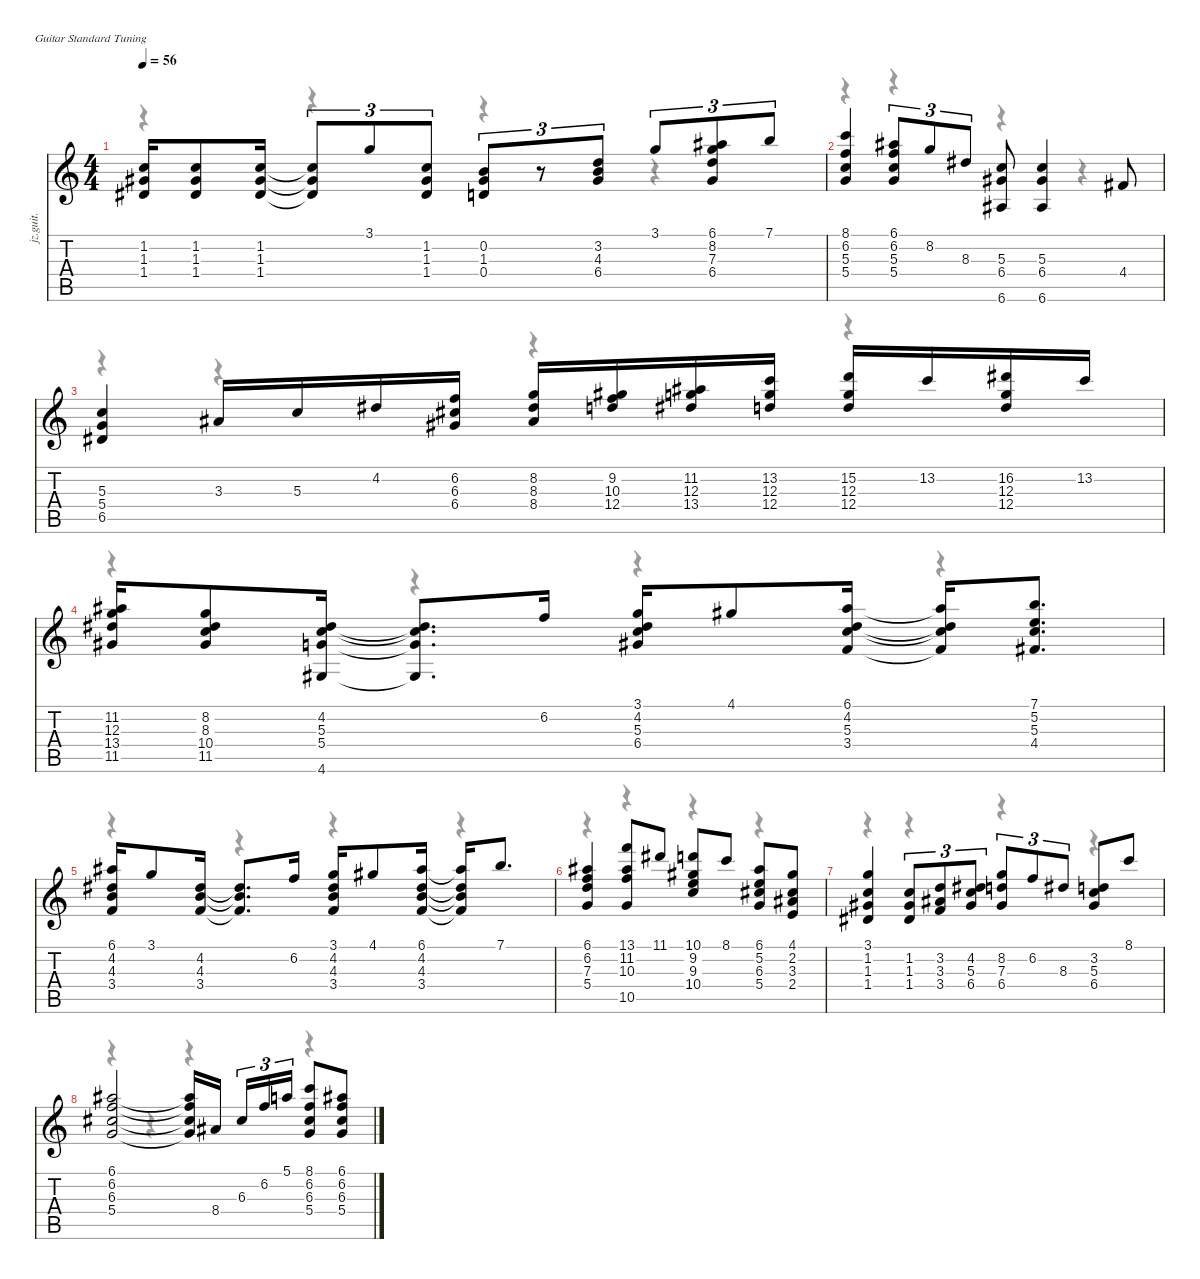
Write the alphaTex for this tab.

\defaultSystemsLayout 4
\hideDynamics
\bracketExtendMode nobrackets
\otherSystemsTrackNameOrientation horizontal
\track ("Spoor 1" "jz.guit.") {instrument electricguitarjazz}
\staff {score tabs}
\tuning (E4 B3 G3 D3 A2 E2)
\voice
\ts (4 4)
\tempo 56
\clef g2
\ks c
(1.2 1.3{acc #} 1.4{acc #}).16{dy f beam Up} (1.2 1.3{acc #} 1.4{acc #}).8{beam Up} (1.2 1.3{acc #} 1.4{acc #}).16{beam Up} (1.2{t} 1.3{t acc #} 1.4{t acc #}).8{tu (3 2) beam Up} 3.1.8{tu (3 2) beam Up} (1.2 1.3{acc #} 1.4{acc #}).8{tu (3 2) beam Up} (0.2 1.3{acc #} 0.4).8{tu (3 2) beam Up} r.8{tu (3 2) beam Up} (3.2 4.3 6.4{acc #}).8{tu (3 2) beam Up} 3.1.8{tu (3 2) beam Up} (6.1{acc #} 8.2 7.3 6.4{acc #}).8{tu (3 2) beam Up} 7.1.8{tu (3 2) beam Up} |
(8.1 6.2 5.3 5.4).4{beam Up} (6.1{acc #} 6.2 5.3 5.4).8{tu (3 2) beam Up} 8.2.8{tu (3 2) beam Up} 8.3{acc #}.8{tu (3 2) beam Up} (5.3 6.4{acc #} 6.6{acc #}).8{beam Up} (5.3 6.4{acc #} 6.6{acc #}).4{beam Up} 4.4{acc #}.8{beam Up} |
(5.3 5.4 6.5{acc #}).4{beam Up} 3.3{acc #}.16{beam Up} 5.3.16{beam Up} 4.2{acc #}.16{beam Up} (6.2 6.3{acc #} 6.4{acc #}).16{beam Up} (8.2 8.3{acc #} 8.4{acc #}).16{beam Up} (9.2{acc #} 10.3 12.4).16{beam Up} (11.2{acc #} 12.3 13.4{acc #}).16{beam Up} (13.2 12.3 12.4).16{beam Up} (15.2 12.3 12.4).16{beam Up} 13.2.16{beam Up} (16.2{acc #} 12.3 12.4).16{beam Up} 13.2.16{beam Up} |
(11.2{acc #} 12.3 13.4{acc #} 11.5{acc #}).16{beam Up} (8.2 8.3{acc #} 10.4 11.5{acc #}).8{beam Up} (4.2{acc #} 5.3 5.4 4.6{acc #}).16{beam Up} (4.2{t acc #} 5.3{t} 5.4{t} 4.6{t acc #}).8{d beam Up} 6.2.16{beam Up} (3.1 4.2{acc #} 5.3 6.4{acc #}).16{beam Up} 4.1{acc #}.8{beam Up} (6.1{acc #} 4.2{acc #} 5.3 3.4).16{beam Up} (6.1{t acc #} 4.2{t acc #} 5.3{t} 3.4{t}).16{beam Up} (7.1 5.2 5.3 4.4{acc #}).8{d beam Up} |
(6.1{acc #} 4.2{acc #} 4.3 3.4).16{beam Up} 3.1.8{beam Up} (4.2{acc #} 4.3 3.4).16{beam Up} (4.2{t acc #} 4.3{t} 3.4{t}).8{d beam Up} 6.2.16{beam Up} (3.1 4.2{acc #} 4.3 3.4).16{beam Up} 4.1{acc #}.8{beam Up} (6.1{acc #} 4.2{acc #} 4.3 3.4).16{beam Up} (6.1{t acc #} 4.2{t acc #} 4.3{t} 3.4{t}).16{beam Up} 7.1.8{d beam Up} |
(6.1{acc #} 6.2 7.3 5.4).4{beam Up} (13.1 11.2{acc #} 10.3 10.5).8{beam Up} 11.1{acc #}.8{beam Up} (10.1 9.2{acc #} 9.3 10.4).8{beam Up} 8.1.8{beam Up} (6.1{acc #} 5.2 6.3{acc #} 5.4).8{beam Up} (4.1{acc #} 2.2{acc #} 3.3{acc #} 2.4).8{beam Up} |
(3.1 1.2 1.3{acc #} 1.4{acc #}).4{beam Up} (1.2 1.3{acc #} 1.4{acc #}).8{tu (3 2) beam Up} (3.2 3.3{acc #} 3.4).8{tu (3 2) beam Up} (4.2{acc #} 5.3 6.4{acc #}).8{tu (3 2) beam Up} (8.2 7.3 6.4{acc #}).8{tu (3 2) beam Up} 6.2.8{tu (3 2) beam Up} 8.3{acc #}.8{tu (3 2) beam Up} (3.2 5.3 6.4{acc #}).8{beam Up} 8.1.8{beam Up} |
(6.1{acc #} 6.2 6.3{acc #} 5.4).2{beam Up} (6.1{t acc #} 6.2{t} 6.3{t acc #} 5.4{t}).16{beam Up} 8.4{acc #}.16{beam Up} 6.3{acc #}.16{tu (3 2) beam Up} 6.2.16{tu (3 2) beam Up} 5.1.16{tu (3 2) beam Up} (8.1 6.2 6.3{acc #} 5.4).8{beam Up} (6.1{acc #} 6.2 6.3{acc #} 5.4).8{beam Up}
\voice
\clef g2
\ottava regular
\simile none
\ks c
r.4{dy mf beam Down} r.4{beam Down} r.4{beam Down} r.4{beam Down} |
r.4{beam Down} r.4{beam Down} r.4{beam Down} r.4{beam Down} |
r.4{beam Down} r.4{beam Down} r.4{beam Down} r.4{beam Down} |
r.4{beam Down} r.4{beam Down} r.4{beam Down} r.4{beam Down} |
r.4{beam Down} r.4{beam Down} r.4{beam Down} r.4{beam Down} |
r.4{beam Down} r.4{beam Down} r.4{beam Down} r.4{beam Down} |
r.4{beam Down} r.4{beam Down} r.4{beam Down} r.4{beam Down} |
r.4{beam Down} r.4{beam Down} r.4{beam Down} r.4{beam Down}
